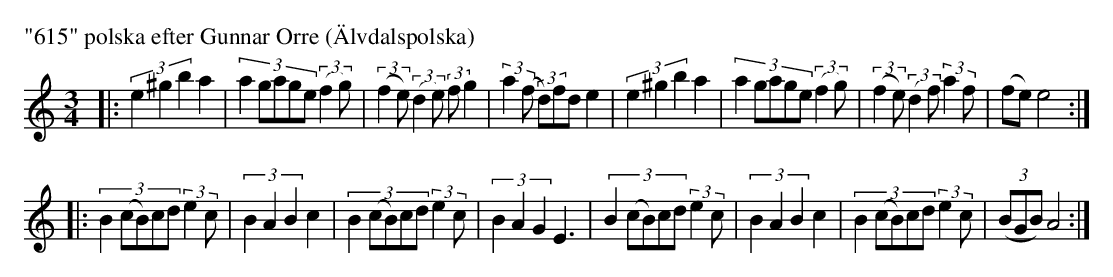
X:1
P: "615" polska efter Gunnar Orre (\"Alvdalspolska)
M:3/4
L:1/8
K:Am
|:(3e2 ^g2 b2 a2 | (3:2:5a2gage ((3:2:2f2g) \
| ((3:2:2f2e) ((3:2:2d2e) (3:2:2fg2 | (3:2:2a2(f (3:2:2d)fd e2 \
| (3e2 ^g2 b2 a2 | (3:2:5a2gage ((3:2:2f2g) \
| ((3:2:2f2e) ((3:2:2d2f) (3:2:2a2f | (fe) e4 :|
|:(3:2:5B2(cB)cd (3:2:2e2c | (3B2 A2B2 c2 \
| (3:2:5B2(cB)cd (3:2:2e2c | (3B2 A2 G2 E3 \
| (3:2:5B2(cB)cd (3:2:2e2c | (3B2 A2B2 c2 \
| (3:2:5B2(cB)cd (3:2:2e2c | ((3BGB) A4 :|
